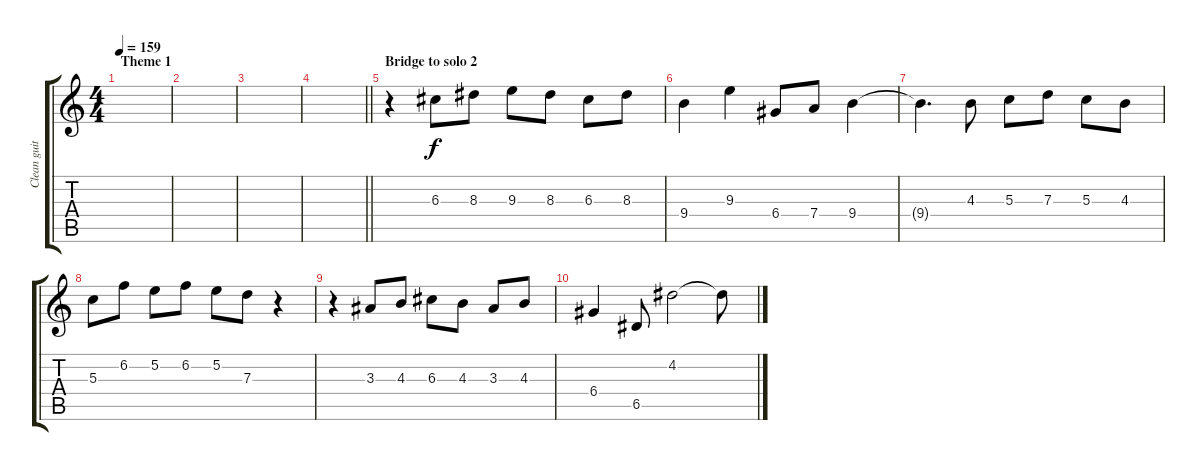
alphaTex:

\track ("Clean guitar" "Clean guit") {instrument electricguitarclean}
\staff {score tabs}
\tuning (E4 B3 G3 D3 A2 E2) {hide}
\ts (4 4)
\section ("" "Theme 1")
\tempo 159
\clef g2
\ks c
|
|
|
\barLineRight lightlight
|
\section ("" "Bridge to solo 2")
r.4 6.3.8 8.3.8 9.3.8 8.3.8 6.3.8 8.3.8 |
9.4.4 9.3.4 6.4.8 7.4.8 9.4.4 |
9.4{t}.4{d} 4.3.8 5.3.8 7.3.8 5.3.8 4.3.8 |
5.3.8 6.2.8 5.2.8 6.2.8 5.2.8 7.3.8 r.4 |
r.4 3.3.8 4.3.8 6.3.8 4.3.8 3.3.8 4.3.8 |
6.4.4 6.5.8 4.2.2 4.2{t}.8
